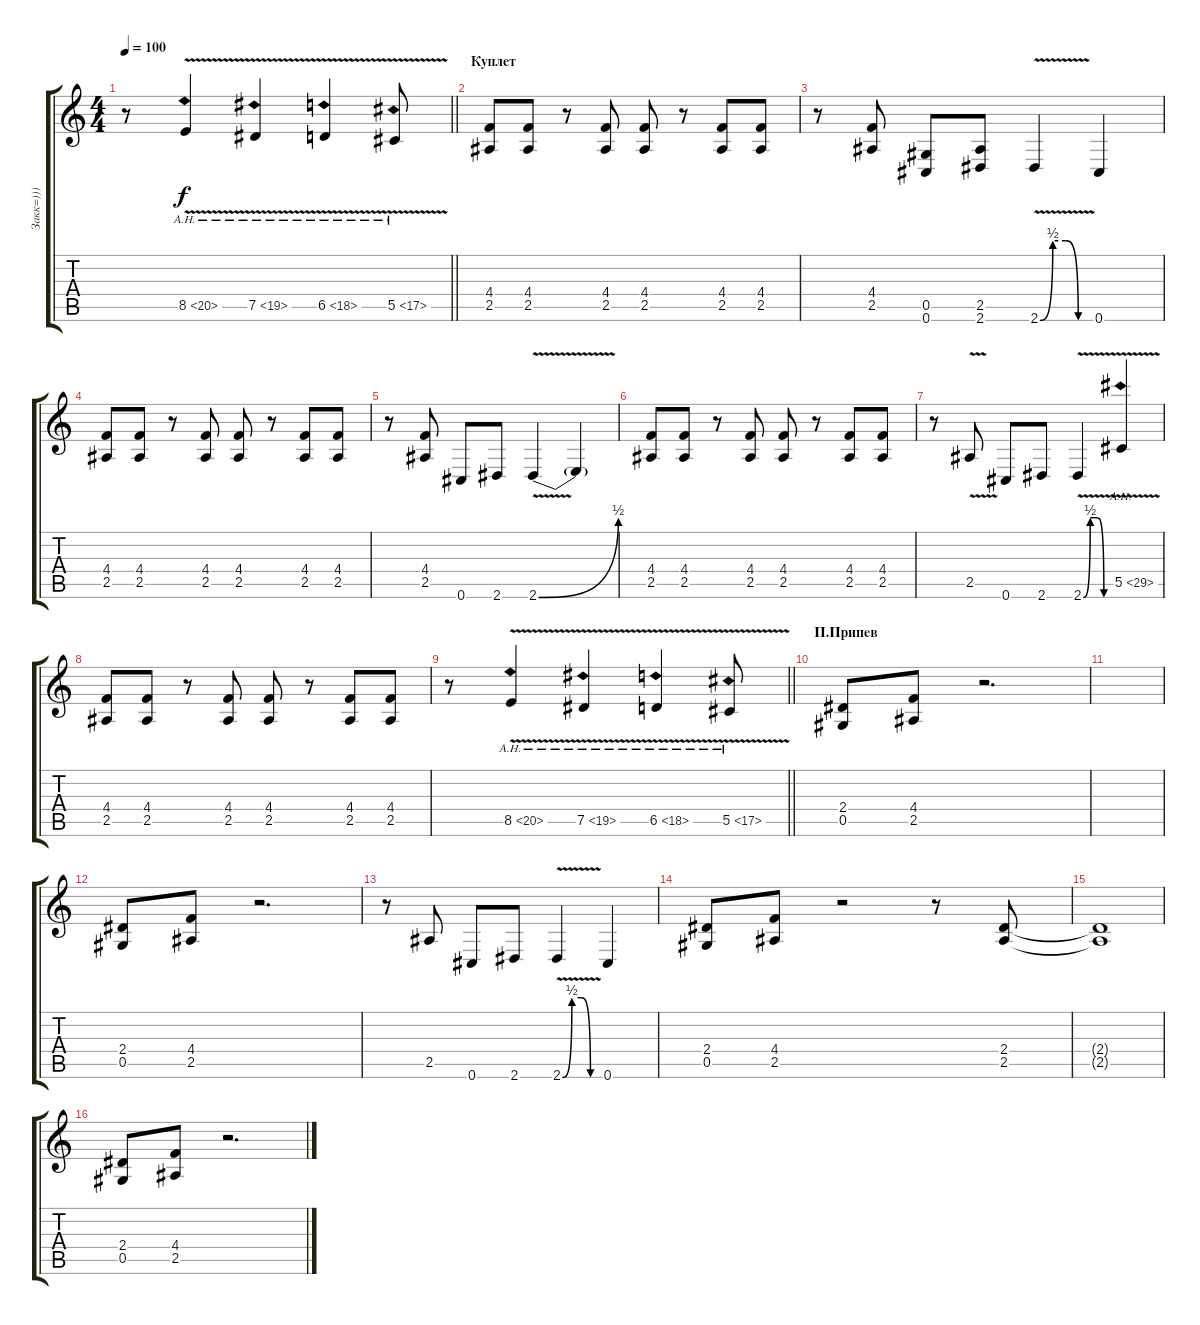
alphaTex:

\track ("Закк=)))" "Закк=)))") {instrument distortionguitar}
\staff {score tabs}
\tuning (Eb4 Bb3 Gb3 Db3 Ab2 Db2) {hide}
\ts (4 4)
\tempo 100
\clef g2
\barLineRight lightlight
\ks c
r.8{dy f} 8.5{ah 12 v}.4 7.5{ah 12 v}.4 6.5{ah 12 v}.4 5.5{ah 12 v}.8 |
\section ("" "Куплет")
(4.4 2.5).8 (4.4 2.5).8 r.8 (4.4 2.5).8 (4.4 2.5).8 r.8 (4.4 2.5).8 (4.4 2.5).8 |
r.8 (4.4 2.5).8 (0.5 0.6).8 (2.5 2.6).8 2.6{be (custom 0 0 15 2 30 2 45 0 60 0) v}.4 0.6.4 |
(4.4 2.5).8 (4.4 2.5).8 r.8 (4.4 2.5).8 (4.4 2.5).8 r.8 (4.4 2.5).8 (4.4 2.5).8 |
r.8 (4.4 2.5).8 0.6.8 2.6.8 2.6{be (bend 0 0 60 2) v}.4 2.6{t}.4 |
(4.4 2.5).8 (4.4 2.5).8 r.8 (4.4 2.5).8 (4.4 2.5).8 r.8 (4.4 2.5).8 (4.4 2.5).8 |
r.8 2.5{v}.8 0.6.8 2.6.8 2.6{be (custom 0 0 15 2 30 2 45 0 60 0) v}.4 5.5{ah 24 v}.4 |
(4.4 2.5).8 (4.4 2.5).8 r.8 (4.4 2.5).8 (4.4 2.5).8 r.8 (4.4 2.5).8 (4.4 2.5).8 |
\barLineRight lightlight
r.8 8.5{ah 12 v}.4 7.5{ah 12 v}.4 6.5{ah 12 v}.4 5.5{ah 12 v}.8 |
\section ("" "П.Припев")
(2.4 0.5).8 (4.4 2.5).8 r.2{d} |
|
(2.4 0.5).8 (4.4 2.5).8 r.2{d} |
r.8 2.5.8 0.6.8 2.6.8 2.6{be (custom 0 0 15 2 30 2 45 0 60 0) v}.4 0.6.4 |
(2.4 0.5).8 (4.4 2.5).8 r.2 r.8 (2.4 2.5).8 |
(2.4{t} 2.5{t}).1 |
(2.4 0.5).8 (4.4 2.5).8 r.2{d}
